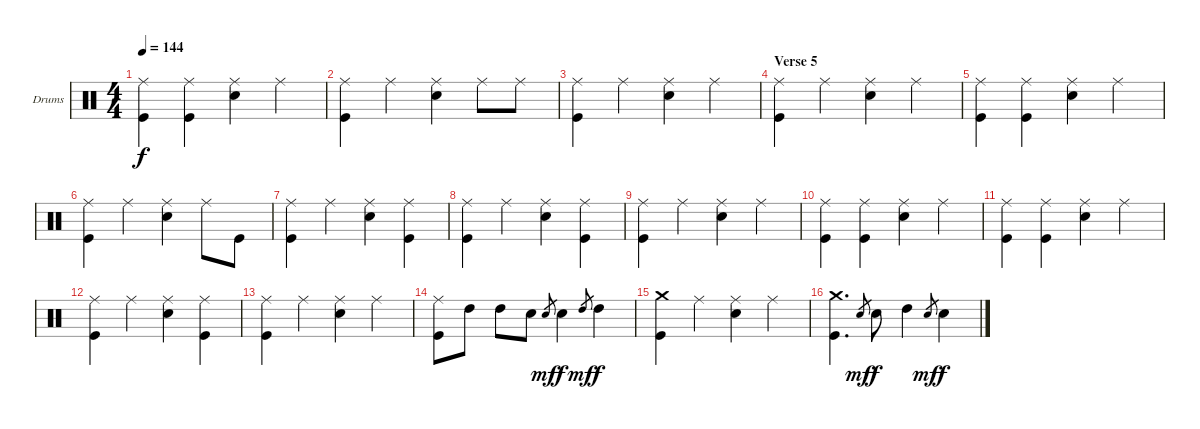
\bracketExtendMode groupsimilarinstruments
\firstSystemTrackNameOrientation horizontal
\otherSystemsTrackNameOrientation horizontal
\track ("Drumkit" "Drums") {multiBarRest instrument percussion}
\staff {score}
\articulation defaults
\ts (4 4)
\tempo 144
\clef neutral
\ks c
("Ride (middle)" "Kick (hit)").4{dy f} ("Ride (middle)" "Kick (hit)").4 ("Ride (middle)" "Snare (hit) 2").4 "Ride (middle)".4 |
("Kick (hit)" "Ride (middle)").4 "Ride (middle)".4 ("Ride (middle)" "Snare (hit) 2").4 "Ride (middle)".8 "Ride (middle)".8 |
("Ride (middle)" "Kick (hit)").4 "Ride (middle)".4 ("Ride (middle)" "Snare (hit) 2").4 "Ride (middle)".4 |
\section ("" "Verse 5")
("Ride (middle)" "Kick (hit)").4 "Ride (middle)".4 ("Ride (middle)" "Snare (hit) 2").4 "Ride (middle)".4 |
("Ride (middle)" "Kick (hit)").4 ("Ride (middle)" "Kick (hit)").4 ("Ride (middle)" "Snare (hit) 2").4 "Ride (middle)".4 |
("Ride (middle)" "Kick (hit)").4 "Ride (middle)".4 ("Ride (middle)" "Snare (hit) 2").4 "Ride (middle)".8 "Kick (hit)".8 |
("Ride (middle)" "Kick (hit)").4 "Ride (middle)".4 ("Ride (middle)" "Snare (hit) 2").4 ("Ride (middle)" "Kick (hit)").4 |
("Ride (middle)" "Kick (hit)").4 "Ride (middle)".4 ("Ride (middle)" "Snare (hit) 2").4 ("Ride (middle)" "Kick (hit)").4 |
("Ride (middle)" "Kick (hit)").4 "Ride (middle)".4 ("Ride (middle)" "Snare (hit) 2").4 "Ride (middle)".4 |
("Ride (middle)" "Kick (hit)").4 ("Ride (middle)" "Kick (hit)").4 ("Ride (middle)" "Snare (hit) 2").4 "Ride (middle)".4 |
("Ride (middle)" "Kick (hit)").4 ("Ride (middle)" "Kick (hit)").4 ("Ride (middle)" "Snare (hit) 2").4 "Ride (middle)".4 |
("Ride (middle)" "Kick (hit)").4 "Ride (middle)".4 ("Ride (middle)" "Snare (hit) 2").4 ("Ride (middle)" "Kick (hit)").4 |
("Ride (middle)" "Kick (hit)").4 "Ride (middle)".4 ("Ride (middle)" "Snare (hit) 2").4 "Ride (middle)".4 |
("Ride (middle)" "Kick (hit)").8 "High Tom (hit)".8 "High Tom (hit)".8 "Snare (hit) 2".8 "Snare (hit) 2".8{gr dy mf} "Snare (hit) 2".4{dy f} "High Tom (hit)".8{gr dy mf} "High Tom (hit)".4{dy f} |
("Crash medium (hit)" "Kick (hit)").4 "Ride (middle)".4 ("Ride (middle)" "Snare (hit) 2").4 "Ride (middle)".4 |
("Crash medium (hit)" "Kick (hit)").4{d} "Snare (hit) 2".8{gr dy mf} "Snare (hit) 2".8{dy f} "High Tom (hit)".4 "Snare (hit) 2".8{gr dy mf} "Snare (hit) 2".4{dy f}
